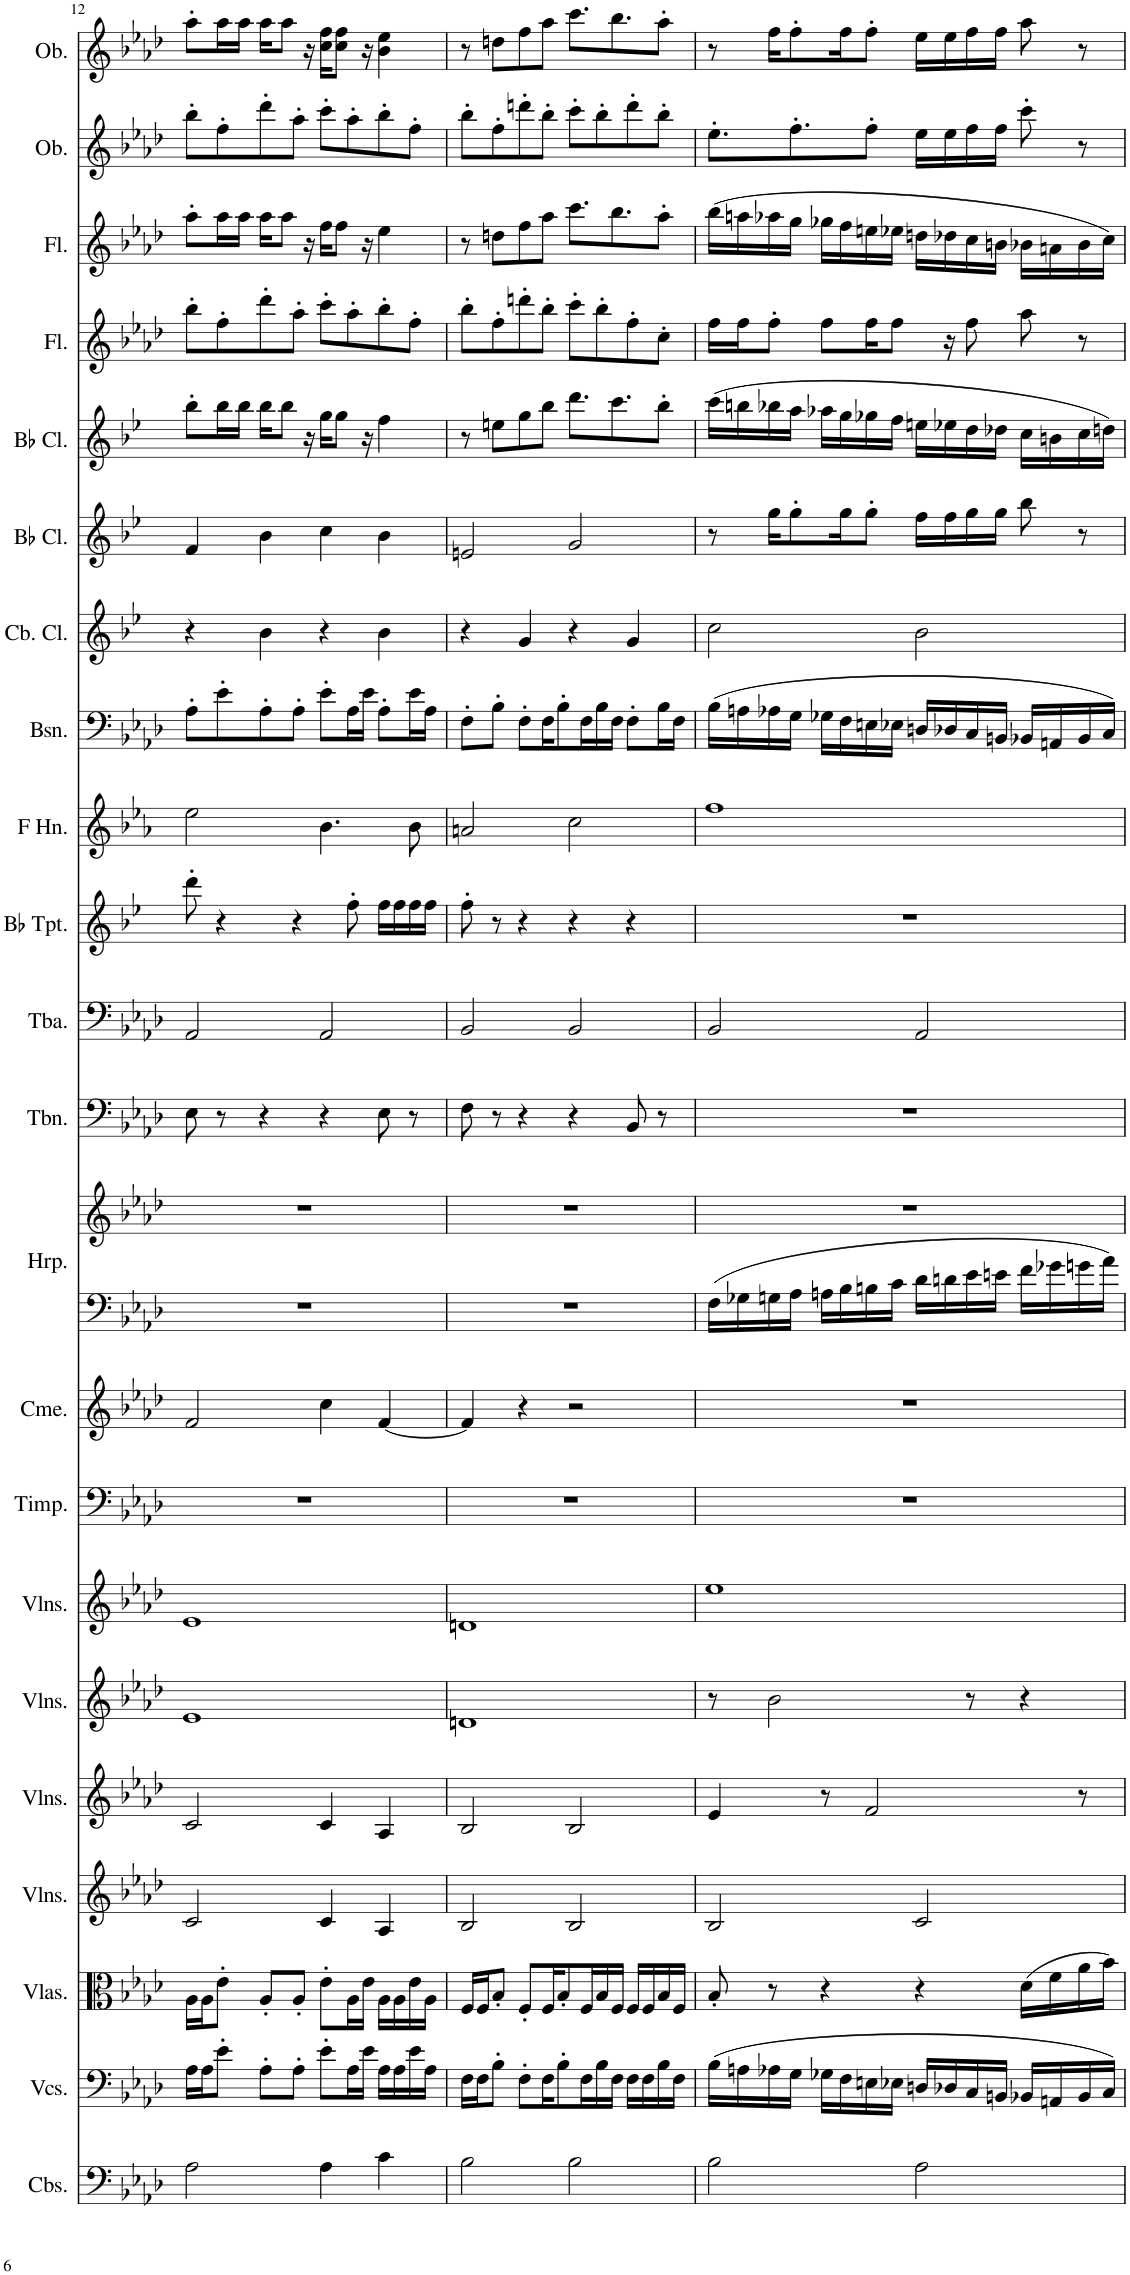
**kern	**kern	**kern	**kern	**kern	**kern	**kern	**kern	**kern	**kern	**kern	**kern	**kern	**kern	**kern	**kern	**kern	**kern	**kern	**kern	**kern	**kern	**kern
*part22	*part21	*part20	*part19	*part18	*part17	*part16	*part15	*part14	*part13	*part13	*part12	*part11	*part10	*part9	*part8	*part7	*part6	*part5	*part4	*part3	*part2	*part1
*staff23	*staff22	*staff21	*staff20	*staff19	*staff18	*staff17	*staff16	*staff15	*staff14	*staff13	*staff12	*staff11	*staff10	*staff9	*staff8	*staff7	*staff6	*staff5	*staff4	*staff3	*staff2	*staff1
*I"Contrabasses	*I"Violoncellos	*I"Violas	*I"Violins	*I"Violins	*I"Violins	*I"Violins	*I"Timpani	*I"Chimes	*I"Harp	*	*I"Trombone	*I"Tuba	*I"Bb Trumpet	*I"Horn in F	*I"Bassoon	*I"Contrabass Clarinet	*I"Bb Clarinet	*I"Bb Clarinet	*I"Flute	*I"Flute	*I"Oboe	*I"Oboe
*I'Cbs.	*I'Vcs.	*I'Vlas.	*I'Vlns.	*I'Vlns.	*I'Vlns.	*I'Vlns.	*I'Timp.	*I'Cme.	*I'Hrp.	*	*I'Tbn.	*I'Tba.	*I'Bb Tpt.	*	*I'Bsn.	*I'Cb. Cl.	*I'Bb Cl.	*I'Bb Cl.	*I'Fl.	*I'Fl.	*I'Ob.	*I'Ob.
!!LO:PB:g=z
*clefF4	*clefF4	*clefC3	*clefG2	*clefG2	*clefG2	*clefG2	*clefF4	*clefG2	*clefF4	*clefG2	*clefF4	*clefF4	*clefG2	*clefG2	*clefF4	*clefG2	*clefG2	*clefG2	*clefG2	*clefG2	*clefG2	*clefG2
*Trd7c12	*	*	*	*	*	*	*	*	*	*	*	*	*Trd1c2	*Trd4c7	*	*Trd15c26	*Trd1c2	*Trd1c2	*	*	*	*
*k[b-e-a-d-]	*k[b-e-a-d-]	*k[b-e-a-d-]	*k[b-e-a-d-]	*k[b-e-a-d-]	*k[b-e-a-d-]	*k[b-e-a-d-]	*k[b-e-a-d-]	*k[b-e-a-d-]	*k[b-e-a-d-]	*k[b-e-a-d-]	*k[b-e-a-d-]	*k[b-e-a-d-]	*k[b-e-]	*k[b-e-a-]	*k[b-e-a-d-]	*k[b-e-]	*k[b-e-]	*k[b-e-]	*k[b-e-a-d-]	*k[b-e-a-d-]	*k[b-e-a-d-]	*k[b-e-a-d-]
*M4/4	*M4/4	*M4/4	*M4/4	*M4/4	*M4/4	*M4/4	*M4/4	*M4/4	*M4/4	*M4/4	*M4/4	*M4/4	*M4/4	*M4/4	*M4/4	*M4/4	*M4/4	*M4/4	*M4/4	*M4/4	*M4/4	*M4/4
=12	=12	=12	=12	=12	=12	=12	=12	=12	=12	=12	=12	=12	=12	=12	=12	=12	=12	=12	=12	=12	=12	=12
2A-\	16A-\LL	16A-\LL	2c/	2c/	1e-	1e-	1r	2f/	1r	1r	8E-\	2AA-/	8ddd'\	2ee-\	8A-'\L	4r	4f/	8bb-'\L	8bb-'\L	8aa-'\L	8bb-'\L	8aa-'\L
.	16A-\J	16A-\J	.	.	.	.	.	.	.	.	.	.	.	.	.	.	.	.	.	.	.	.
.	8e-'\J	8e-'\J	.	.	.	.	.	.	.	.	8r	.	4r	.	8e-'\	.	.	16bb-\L	8ff'\	16aa-\L	8ff'\	16aa-\L
.	.	.	.	.	.	.	.	.	.	.	.	.	.	.	.	.	.	16bb-\JJ	.	16aa-\JJ	.	16aa-\JJ
.	8A-'\L	8A-'/L	.	.	.	.	.	.	.	.	4r	.	.	.	8A-'\	4b-\	4b-\	16bb-\KL	8ddd-'\	16aa-\KL	8ddd-'\	16aa-\KL
.	.	.	.	.	.	.	.	.	.	.	.	.	.	.	.	.	.	8bb-\J	.	8aa-\J	.	8aa-\J
.	8A-'\J	8A-'/J	.	.	.	.	.	.	.	.	.	.	4r	.	8A-'\J	.	.	.	8aa-'\J	.	8aa-'\J	.
.	.	.	.	.	.	.	.	.	.	.	.	.	.	.	.	.	.	16r	.	16r	.	16r
4A-\	8e-'\L	8e-'\L	4c/	4c/	.	.	.	4cc\	.	.	4r	2AA-/	.	4.b-\	8e-'\L	4r	4cc\	16gg\KL	8ccc'\L	16ff\KL	8ccc'\L	16cc\ 16ff\KL
.	.	.	.	.	.	.	.	.	.	.	.	.	.	.	.	.	.	8gg\J	.	8ff\J	.	8cc\ 8ff\J
.	16A-\L	16A-\L	.	.	.	.	.	.	.	.	.	.	8ff'\	.	16A-\L	.	.	.	8aa-'\	.	8aa-'\	.
.	16e-\JJ	16e-\JJ	.	.	.	.	.	.	.	.	.	.	.	.	16e-\JJ	.	.	16r	.	16r	.	16r
4c\	16A-\LL	16A-\LL	4A-/	4A-/	.	.	.	[4f/	.	.	8E-\	.	16ff\LL	.	8A-'\L	4b-\	4b-\	4ff\	8bb-'\	4ee-\	8bb-'\	4b-\ 4ee-\
.	16A-\	16A-\	.	.	.	.	.	.	.	.	.	.	16ff\	.	.	.	.	.	.	.	.	.
.	16e-\	16e-\	.	.	.	.	.	.	.	.	8r	.	16ff\	8b-\	16e-\L	.	.	.	8ff'\J	.	8ff'\J	.
.	16A-\JJ	16A-\JJ	.	.	.	.	.	.	.	.	.	.	16ff\JJ	.	16A-\JJ	.	.	.	.	.	.	.
=13	=13	=13	=13	=13	=13	=13	=13	=13	=13	=13	=13	=13	=13	=13	=13	=13	=13	=13	=13	=13	=13	=13
2B-\	16F\LL	16F/LL	2B-/	2B-/	1dn	1dn	1r	4f/]	1r	1r	8F\	2BB-/	8ff'\	2an/	8F'\L	4r	2en/	8r	8bb-'\L	8r	8bb-'\L	8r
.	16F\J	16F/J	.	.	.	.	.	.	.	.	.	.	.	.	.	.	.	.	.	.	.	.
.	8B-'\J	8B-'/J	.	.	.	.	.	.	.	.	8r	.	8r	.	8B-'\J	.	.	8een\L	8ff'\	8ddn\L	8ff'\	8ddn\L
.	8F'\L	8F'/L	.	.	.	.	.	4r	.	.	4r	.	4r	.	8F'\L	4g/	.	8gg\	8dddn'\	8ff\	8dddn'\	8ff\
.	16F\K	16F/K	.	.	.	.	.	.	.	.	.	.	.	.	16F\K	.	.	8bb-\J	8bb-'\J	8aa-\J	8bb-'\J	8aa-\J
.	8B-'\	8B-'/	.	.	.	.	.	.	.	.	.	.	.	.	8B-'\	.	.	.	.	.	.	.
2B-\	.	.	2B-/	2B-/	.	.	.	2r	.	.	4r	2BB-/	4r	2cc\	.	4r	2g/	8.ddd\L	8ccc'\L	8.ccc\L	8ccc'\L	8.ccc\L
.	16F\L	16F/L	.	.	.	.	.	.	.	.	.	.	.	.	16F\L	.	.	.	.	.	.	.
.	16B-\	16B-/	.	.	.	.	.	.	.	.	.	.	.	.	16B-\	.	.	.	8bb-'\	.	8bb-'\	.
.	16F\JJ	16F/JJ	.	.	.	.	.	.	.	.	.	.	.	.	16F\JJ	.	.	8.ccc\	.	8.bb-\	.	8.bb-\
.	16F\LL	16F/LL	.	.	.	.	.	.	.	.	8BB-/	.	4r	.	8F'\L	4g/	.	.	8ff'\	.	8ddd'\	.
.	16F\	16F/	.	.	.	.	.	.	.	.	.	.	.	.	.	.	.	.	.	.	.	.
.	16B-\	16B-/	.	.	.	.	.	.	.	.	8r	.	.	.	16B-\L	.	.	8bb-'\J	8cc'\J	8aa-'\J	8bb-'\J	8aa-'\J
.	16F\JJ	16F/JJ	.	.	.	.	.	.	.	.	.	.	.	.	16F\JJ	.	.	.	.	.	.	.
=14	=14	=14	=14	=14	=14	=14	=14	=14	=14	=14	=14	=14	=14	=14	=14	=14	=14	=14	=14	=14	=14	=14
2B-\	(16B-\LL	8B-'/	2B-/	4e-/	8r	1ee-	1r	1r	16F\LL	1r	1r	2BB-/	1r	1ff	(16B-\LL	2cc\	8r	(16ccc\LL	16ff\LL	(16bb-\LL	8.ee-'\L	8r
.	16An\	.	.	.	.	.	.	.	16G-X\	.	.	.	.	.	16An\	.	.	16bbn\	16ff\J	16aan\	.	.
.	16A-X\	8r	.	.	2b-\	.	.	.	16Gn\	.	.	.	.	.	16A-X\	.	16gg\KL	16bb-X\	8ff'\J	16aa-X\	.	16ff\KL
.	16G\JJ	.	.	.	.	.	.	.	16A-\JJ	.	.	.	.	.	16G\JJ	.	8gg'\	16aa\JJ	.	16gg\JJ	8.ff'\	8ff'\
.	16G-X\LL	4r	.	8r	.	.	.	.	16An\LL	.	.	.	.	.	16G-X\LL	.	.	16aa-X\LL	8ff\L	16gg-X\LL	.	.
.	16F\	.	.	.	.	.	.	.	16B-\	.	.	.	.	.	16F\	.	16gg\K	16gg\	.	16ff\	.	16ff\K
.	16En\	.	.	2f/	.	.	.	.	16Bn\	.	.	.	.	.	16En\	.	8gg'\J	16gg-X\	16ff\K	16een\	8ff'\J	8ff'\J
.	16E-X\JJ	.	.	.	.	.	.	.	16c\JJ	.	.	.	.	.	16E-X\JJ	.	.	16ff\JJ	8ff\J	16ee-X\JJ	.	.
2A-\	16Dn/LL	4r	2c/	.	.	.	.	.	16d-\LL	.	.	2AA-/	.	.	16Dn/LL	2b-\	16ff\LL	16een\LL	.	16ddn\LL	16ee-\LL	16ee-\LL
.	16D-X/	.	.	.	.	.	.	.	16dn\	.	.	.	.	.	16D-X/	.	16ff\	16ee-X\	16r	16dd-X\	16ee-\	16ee-\
.	16C/	.	.	.	8r	.	.	.	16e-\	.	.	.	.	.	16C/	.	16gg\	16dd\	8ff\	16cc\	16ff\	16ff\
.	16BBn/JJ	.	.	.	.	.	.	.	16en\JJ	.	.	.	.	.	16BBn/JJ	.	16gg\JJ	16dd-X\JJ	.	16bn\JJ	16ff\JJ	16ff\JJ
.	16BB-X/LL	(16d-\LL	.	.	4r	.	.	.	16f\LL	.	.	.	.	.	16BB-X/LL	.	8bb-\	16cc\LL	8aa-\	16b-X\LL	8ccc'\	8aa-\
.	16AAn/	16f\	.	.	.	.	.	.	16g-X\	.	.	.	.	.	16AAn/	.	.	16bn\	.	16an\	.	.
.	16BB-/	16a-\	.	8r	.	.	.	.	16gn\	.	.	.	.	.	16BB-/	.	8r	16cc\	8r	16b-\	8r	8r
.	16C/JJ)	16b-\JJ)	.	.	.	.	.	.	16a-\JJ	.	.	.	.	.	16C/JJ)	.	.	16ddn\JJ)	.	16cc\JJ)	.	.
=	=	=	=	=	=	=	=	=	=	=	=	=	=	=	=	=	=	=	=	=	=	=
*-	*-	*-	*-	*-	*-	*-	*-	*-	*-	*-	*-	*-	*-	*-	*-	*-	*-	*-	*-	*-	*-	*-
